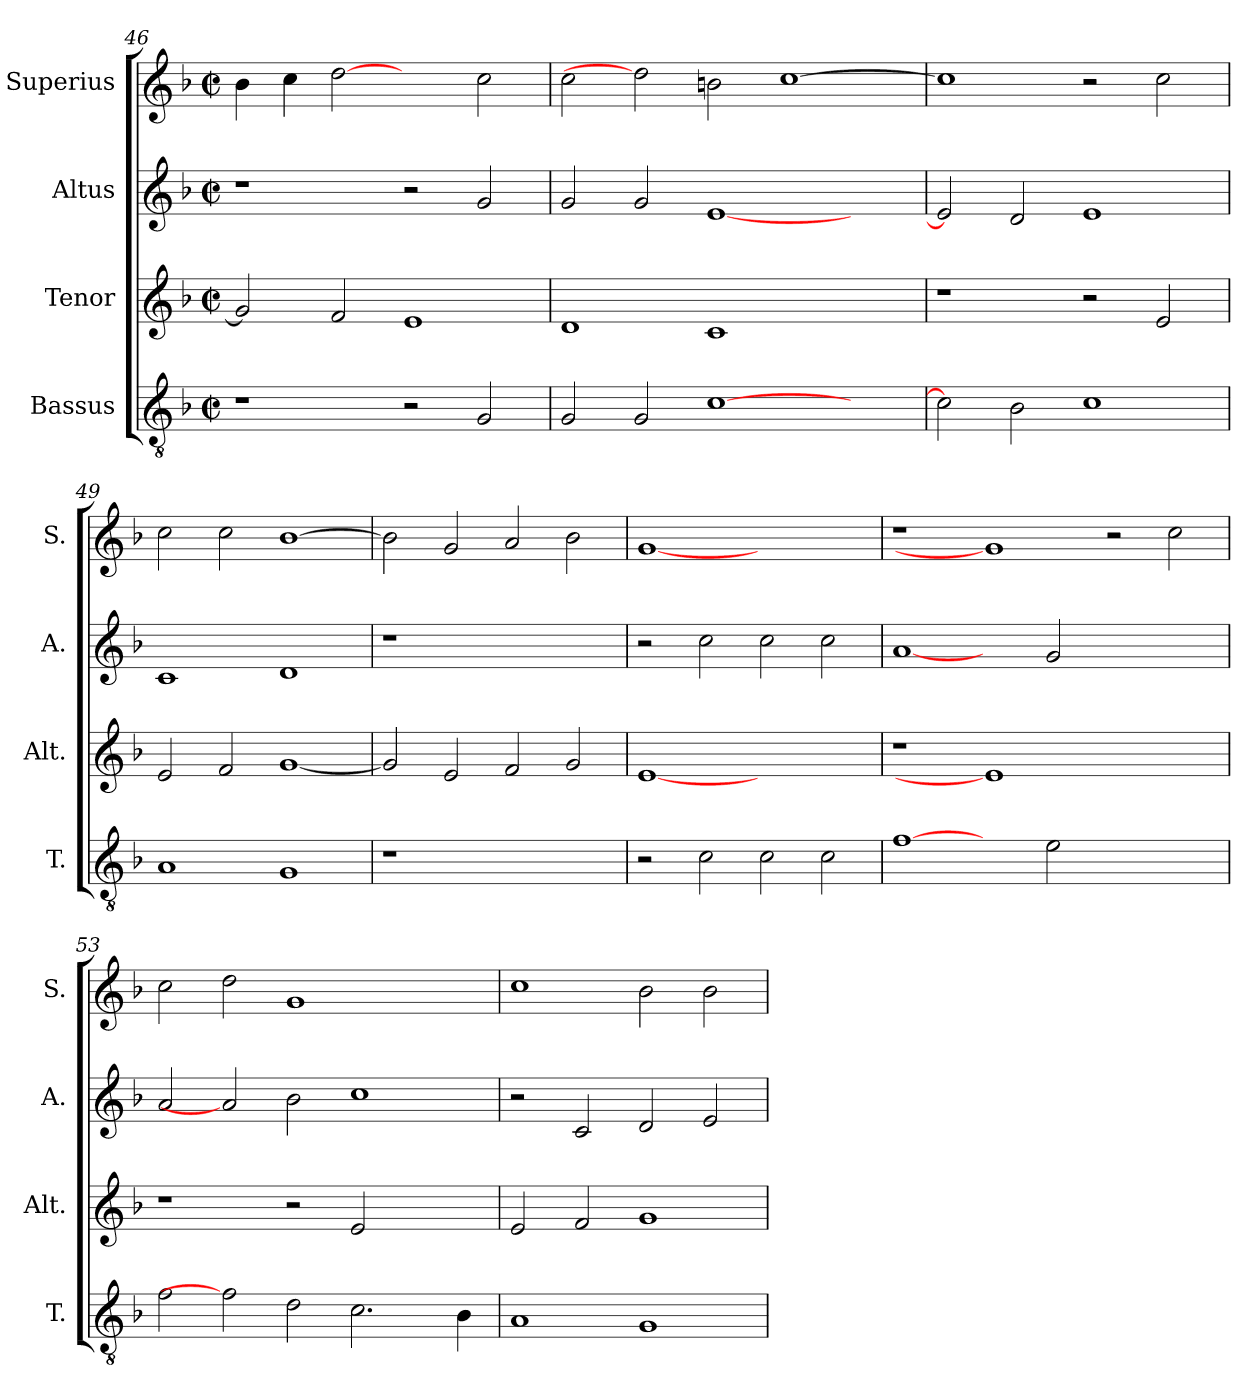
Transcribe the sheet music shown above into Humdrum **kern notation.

**kern	**kern	**kern	**kern
*part4	*part3	*part2	*part1
*staff4	*staff3	*staff2	*staff1
*I"Bassus	*I"Tenor	*I"Altus	*I"Superius
*I'T.	*I'Alt.	*I'A.	*I'S.
*clefGv2	*clefG2	*clefG2	*clefG2
*ITrd7c12	*	*	*
*k[b-]	*k[b-]	*k[b-]	*k[b-]
*F:	*F:	*F:	*F:
*M2/2	*M2/2	*M2/2	*M2/2
*met(c|)	*met(c|)	*met(c|)	*met(c|)
=46	=46	=46	=46
1r	2gi/]	1r	4b-i\
.	.	.	4cci\
.	2fi/	.	[2ddi
2r	1ei	2r	2ryy
2GGi/	.	2gi/	2cci\
!!LO:LB:g=z
=47	=47	=47	=47
2GGi/	1di	2gi/	2cci\
2GGi/	.	2gi/	2ddi]
[>1Ci	1ci	[<1ei	2bni\
.	.	.	[>1cci
2ryy	2ryy	2ryy	.
=48	=48	=48	=48
2Ci\]	1r	2ei/]	1cci]
2BB-i\	.	2di/	.
1Ci	2r	1ei	2r
.	2ei/	.	2cci\
=49	=49	=49	=49
1AAi	2ei/	1ci	2cci\
.	2fi/	.	2cci\
1GGi	[<1gi	1di	[>1b-i
=50	=50	=50	=50
!LO:N:vis=1	!	!LO:N:vis=1	!
1r	2gi/]	1r	2b-i\]
.	2ei/	.	2gi/
1ryy	2fi/	1ryy	2ai/
.	2gi/	.	2b-i\
=51	=51	=51	=51
2r	[1ei	2r	[1gi
2Ci\	.	2cci\	.
2Ci\	1ryy	2cci\	1ryy
2Ci\	.	2cci\	.
!!LO:PB:g=z
=52	=52	=52	=52
!	!LO:N:vis=1	!	!
[1Fi	1r	[1ai	1r
2ryy	1ei]	2ryy	1gi]
2Ei\	.	2gi/	.
1ryy	1ryy	1ryy	2r
.	.	.	2cci\
=53	=53	=53	=53
2Fi\	1r	2ai/	2cci\
2Fi]	.	2ai]	2ddi\
2Di\	2r	2b-i\	1gi
2.Ci\	2ei/	1cci	.
.	2ryy	.	2ryy
4BB-i\	.	.	.
=54	=54	=54	=54
1AAi	2ei/	2r	1cci
.	2fi/	2ci/	.
1GGi	1gi	2di/	2b-i\
.	.	2ei/	2b-i\
=	=	=	=
*-	*-	*-	*-
